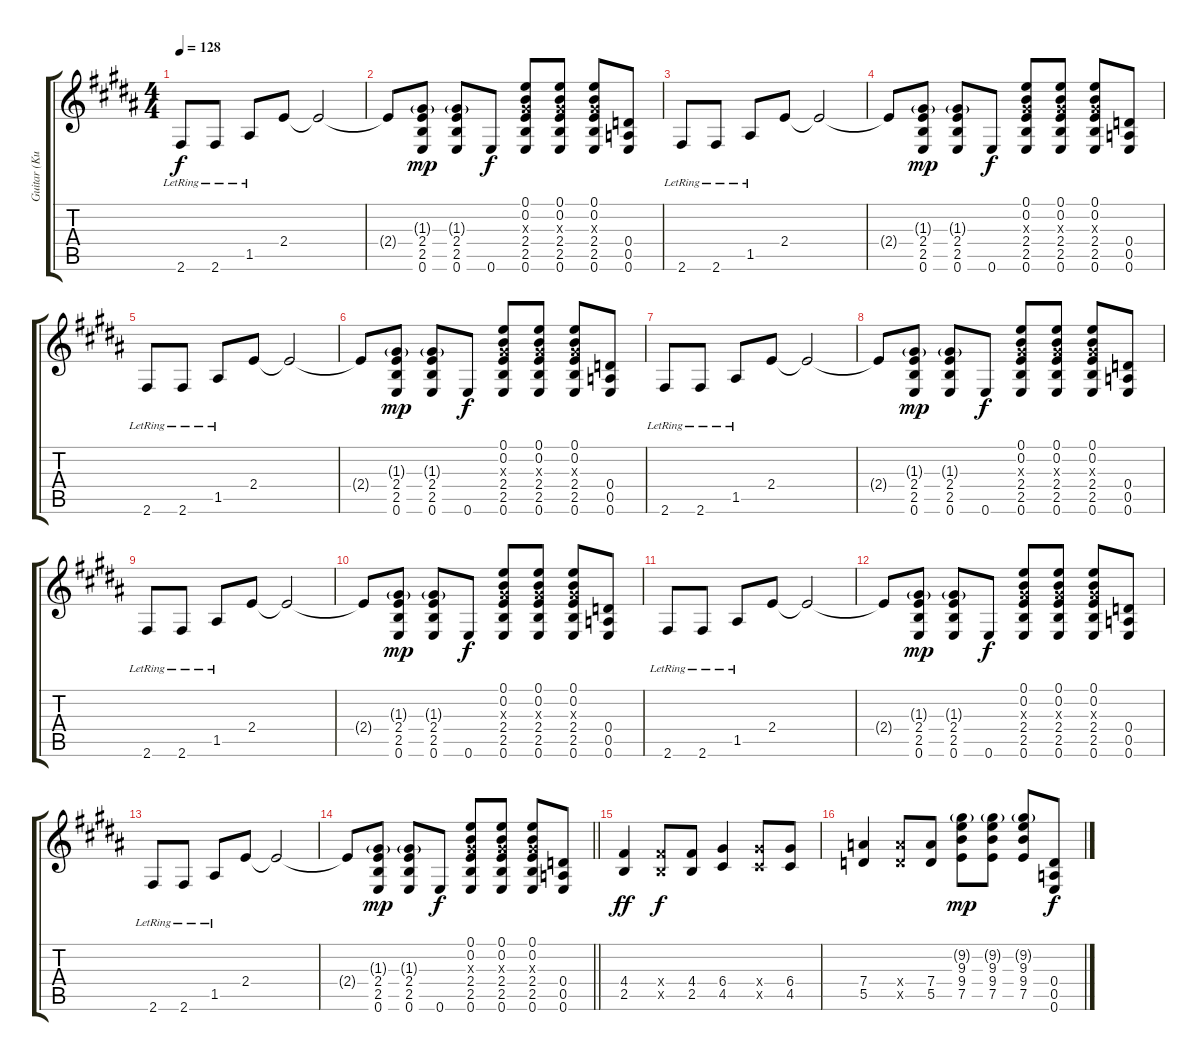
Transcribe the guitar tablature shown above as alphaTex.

\track ("Guitar (Kurt)" "Guitar (Ku") {instrument overdrivenguitar}
\staff {score tabs}
\tuning (E4 B3 G3 D3 A2 E2) {hide}
\ts (4 4)
\tempo 128
\clef g2
\ks b
2.6{lr}.8{dy f} 2.6{lr}.8 1.5{lr}.8 2.4.8 2.4{t}.2 |
2.4{t}.8 (1.3{g} 2.4 2.5 0.6).8{dy mp} (1.3{g} 2.4 2.5 0.6).8 0.6.8{dy f} (0.1 0.2 1.3{x} 2.4 2.5 0.6).8 (0.1 0.2 1.3{x} 2.4 2.5 0.6).8 (0.1 0.2 1.3{x} 2.4 2.5 0.6).8 (0.4 0.5 0.6).8 |
2.6{lr}.8 2.6{lr}.8 1.5{lr}.8 2.4.8 2.4{t}.2 |
2.4{t}.8 (1.3{g} 2.4 2.5 0.6).8{dy mp} (1.3{g} 2.4 2.5 0.6).8 0.6.8{dy f} (0.1 0.2 1.3{x} 2.4 2.5 0.6).8 (0.1 0.2 1.3{x} 2.4 2.5 0.6).8 (0.1 0.2 1.3{x} 2.4 2.5 0.6).8 (0.4 0.5 0.6).8 |
2.6{lr}.8 2.6{lr}.8 1.5{lr}.8 2.4.8 2.4{t}.2 |
2.4{t}.8 (1.3{g} 2.4 2.5 0.6).8{dy mp} (1.3{g} 2.4 2.5 0.6).8 0.6.8{dy f} (0.1 0.2 1.3{x} 2.4 2.5 0.6).8 (0.1 0.2 1.3{x} 2.4 2.5 0.6).8 (0.1 0.2 1.3{x} 2.4 2.5 0.6).8 (0.4 0.5 0.6).8 |
2.6{lr}.8 2.6{lr}.8 1.5{lr}.8 2.4.8 2.4{t}.2 |
2.4{t}.8 (1.3{g} 2.4 2.5 0.6).8{dy mp} (1.3{g} 2.4 2.5 0.6).8 0.6.8{dy f} (0.1 0.2 1.3{x} 2.4 2.5 0.6).8 (0.1 0.2 1.3{x} 2.4 2.5 0.6).8 (0.1 0.2 1.3{x} 2.4 2.5 0.6).8 (0.4 0.5 0.6).8 |
2.6{lr}.8 2.6{lr}.8 1.5{lr}.8 2.4.8 2.4{t}.2 |
2.4{t}.8 (1.3{g} 2.4 2.5 0.6).8{dy mp} (1.3{g} 2.4 2.5 0.6).8 0.6.8{dy f} (0.1 0.2 1.3{x} 2.4 2.5 0.6).8 (0.1 0.2 1.3{x} 2.4 2.5 0.6).8 (0.1 0.2 1.3{x} 2.4 2.5 0.6).8 (0.4 0.5 0.6).8 |
2.6{lr}.8 2.6{lr}.8 1.5{lr}.8 2.4.8 2.4{t}.2 |
2.4{t}.8 (1.3{g} 2.4 2.5 0.6).8{dy mp} (1.3{g} 2.4 2.5 0.6).8 0.6.8{dy f} (0.1 0.2 1.3{x} 2.4 2.5 0.6).8 (0.1 0.2 1.3{x} 2.4 2.5 0.6).8 (0.1 0.2 1.3{x} 2.4 2.5 0.6).8 (0.4 0.5 0.6).8 |
2.6{lr}.8 2.6{lr}.8 1.5{lr}.8 2.4.8 2.4{t}.2 |
\barLineRight lightlight
2.4{t}.8 (1.3{g} 2.4 2.5 0.6).8{dy mp} (1.3{g} 2.4 2.5 0.6).8 0.6.8{dy f} (0.1 0.2 1.3{x} 2.4 2.5 0.6).8 (0.1 0.2 1.3{x} 2.4 2.5 0.6).8 (0.1 0.2 1.3{x} 2.4 2.5 0.6).8 (0.4 0.5 0.6).8 |
\section ("" "")
(4.4 2.5).4{dy ff volume 14} (4.4{x} 2.5{x}).8{dy f} (4.4 2.5).8 (6.4 4.5).4 (6.4{x} 4.5{x}).8 (6.4 4.5).8 |
(7.4 5.5).4 (7.4{x} 5.5{x}).8 (7.4 5.5).8 (9.2{g} 9.3 9.4 7.5).8{dy mp} (9.2{g} 9.3 9.4 7.5).8 (9.2{g} 9.3 9.4 7.5).8 (0.4 0.5 0.6).8{dy f}
